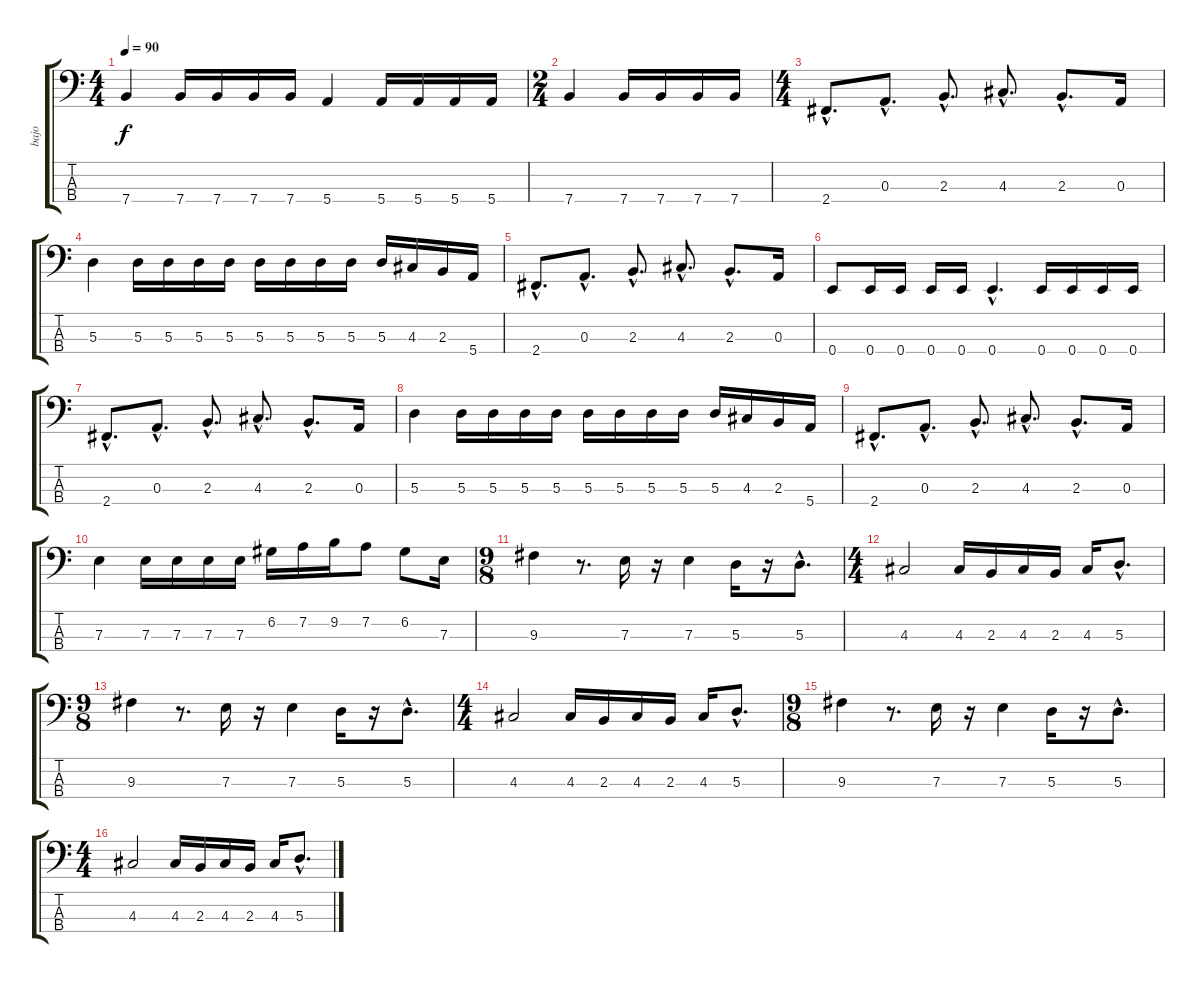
\track ("bajo" "bajo") {instrument electricbasspick}
\staff {score tabs}
\tuning (G2 D2 A1 E1) {hide}
\ts (4 4)
\tempo 90
\clef f4
\ks c
7.4.4{dy f} 7.4.16 7.4.16 7.4.16 7.4.16 5.4.4 5.4.16 5.4.16 5.4.16 5.4.16 |
\ts (2 4)
7.4.4 7.4.16 7.4.16 7.4.16 7.4.16 |
\ts (4 4)
2.4{hac}.8{d} 0.3{hac}.8{d} 2.3{hac}.8{d} 4.3{hac}.8{d} 2.3{hac}.8{d} 0.3.16 |
5.3.4 5.3.16 5.3.16 5.3.16 5.3.16 5.3.16 5.3.16 5.3.16 5.3.16 5.3.16 4.3.16 2.3.16 5.4.16 |
2.4{hac}.8{d} 0.3{hac}.8{d} 2.3{hac}.8{d} 4.3{hac}.8{d} 2.3{hac}.8{d} 0.3.16 |
0.4.8 0.4.16 0.4.16 0.4.16 0.4.16 0.4{hac}.4{d} 0.4.16 0.4.16 0.4.16 0.4.16 |
2.4{hac}.8{d} 0.3{hac}.8{d} 2.3{hac}.8{d} 4.3{hac}.8{d} 2.3{hac}.8{d} 0.3.16 |
5.3.4 5.3.16 5.3.16 5.3.16 5.3.16 5.3.16 5.3.16 5.3.16 5.3.16 5.3.16 4.3.16 2.3.16 5.4.16 |
2.4{hac}.8{d} 0.3{hac}.8{d} 2.3{hac}.8{d} 4.3{hac}.8{d} 2.3{hac}.8{d} 0.3.16 |
7.3.4 7.3.16 7.3.16 7.3.16 7.3.16 6.2.16 7.2.16 9.2.16 7.2.8 6.2.8 7.3.16 |
\ts (9 8)
9.3.4 r.8{d} 7.3.16 r.16 7.3.4 5.3.16 r.16 5.3{hac}.8{d} |
\ts (4 4)
4.3.2 4.3.16 2.3.16 4.3.16 2.3.16 4.3.16 5.3{hac}.8{d} |
\ts (9 8)
9.3.4 r.8{d} 7.3.16 r.16 7.3.4 5.3.16 r.16 5.3{hac}.8{d} |
\ts (4 4)
4.3.2 4.3.16 2.3.16 4.3.16 2.3.16 4.3.16 5.3{hac}.8{d} |
\ts (9 8)
9.3.4 r.8{d} 7.3.16 r.16 7.3.4 5.3.16 r.16 5.3{hac}.8{d} |
\ts (4 4)
4.3.2 4.3.16 2.3.16 4.3.16 2.3.16 4.3.16 5.3{hac}.8{d}
